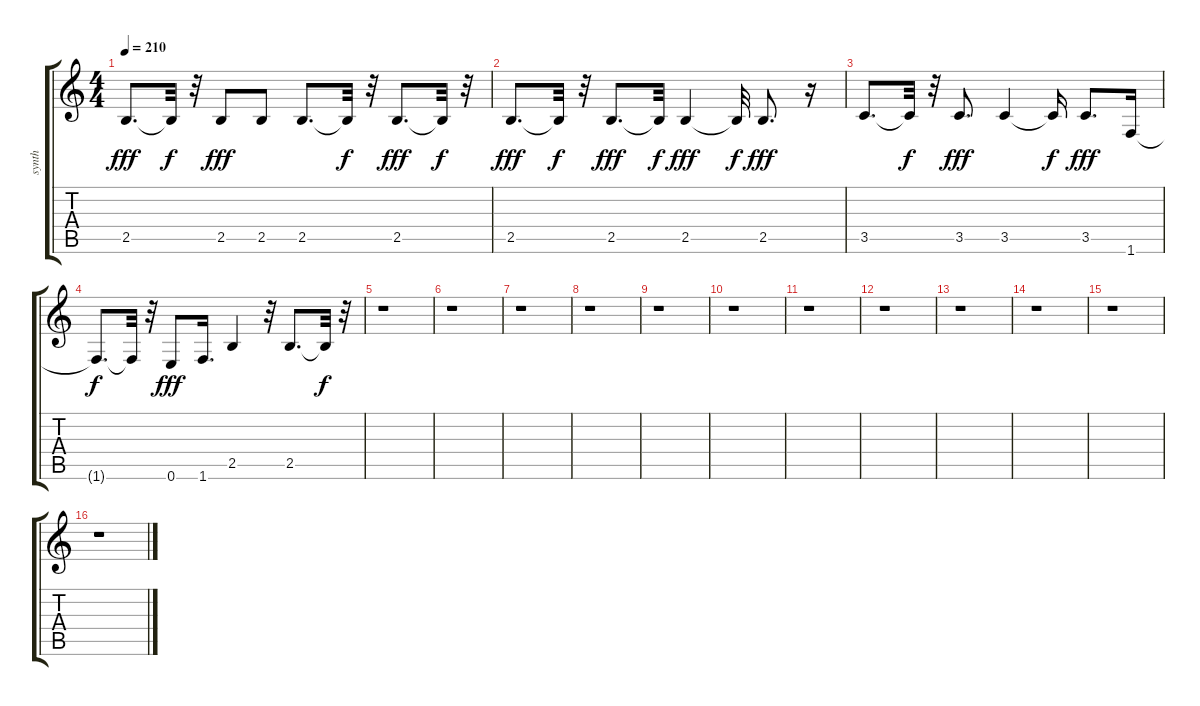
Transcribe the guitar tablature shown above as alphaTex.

\track ("synth" "synth") {solo instrument synthbass1}
\staff {score tabs}
\tuning (E4 B3 G3 D3 A2 E2) {hide}
\ts (4 4)
\tempo 210
\clef g2
\ks c
2.5.8{d dy fff} 2.5{t}.32{dy f} r.32 2.5.8{dy fff} 2.5.8 2.5.8{d} 2.5{t}.32{dy f} r.32 2.5.8{d dy fff} 2.5{t}.32{dy f} r.32 |
2.5.8{d dy fff} 2.5{t}.32{dy f} r.32 2.5.8{d dy fff} 2.5{t}.32{dy f} 2.5.4{dy fff} 2.5{t}.32{dy f} 2.5.8{d dy fff} r.16 |
3.5.8{d} 3.5{t}.32{dy f} r.32 3.5.8{d dy fff} 3.5.4 3.5{t}.16{dy f} 3.5.8{d dy fff} 1.6.16 |
1.6{t}.8{d dy f} 1.6{t}.32 r.32 0.6.8{dy fff} 1.6.16{d} 2.5.4 r.32 2.5.8{d} 2.5{t}.32{dy f} r.32 |
r.1 |
r.1 |
r.1 |
r.1 |
r.1 |
r.1 |
r.1 |
r.1 |
r.1 |
r.1 |
r.1 |
r.1
